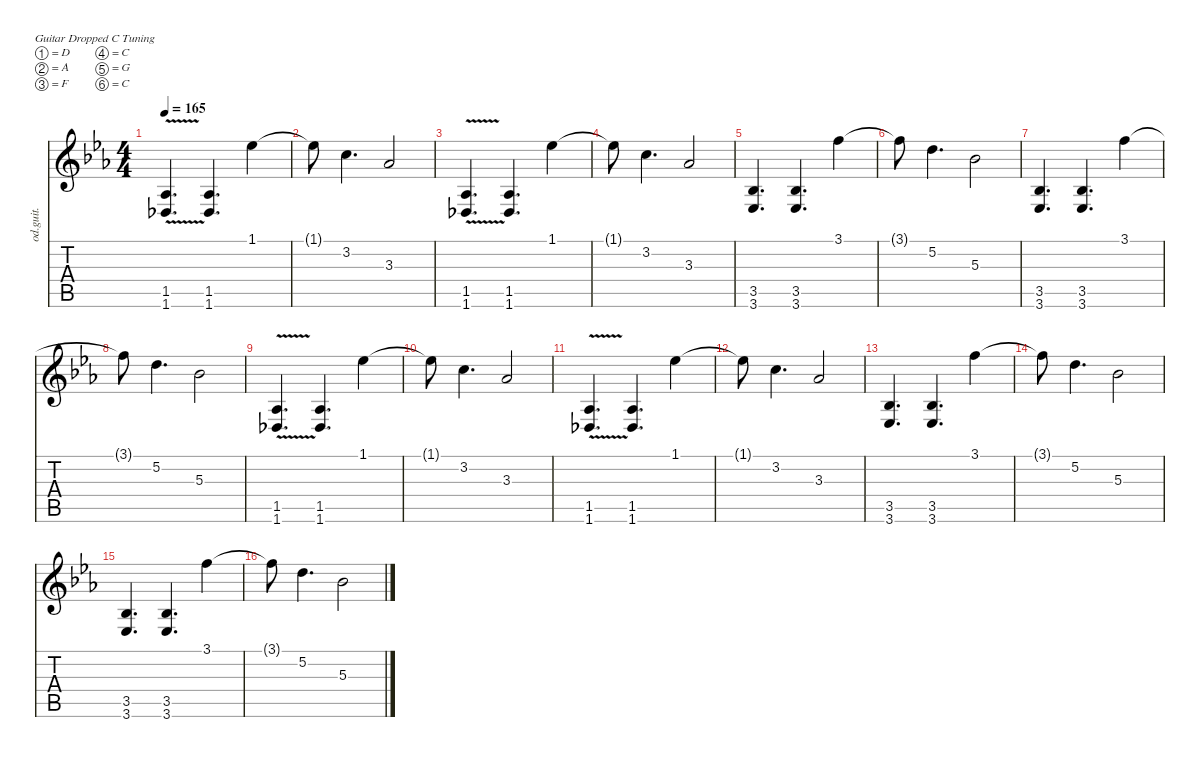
\defaultSystemsLayout 4
\hideDynamics
\bracketExtendMode nobrackets
\track ("Overdriven Guitar" "od.guit.") {instrument distortionguitar}
\staff {score tabs}
\tuning (D4 A3 F3 C3 G2 C2)
\ts (4 4)
\beaming (8 2 2 2 2)
\tempo 165
\clef g2
\ks cminor
(1.6{acc b} 1.5{v acc b}).4{d dy mf beam Up} (1.5{acc b} 1.6{acc b}).4{d beam Up} 1.1{acc b}.4{beam Down} |
1.1{t acc b}.8{beam Down} 3.2{acc forcenatural}.4{d beam Down} 3.3{acc b}.2{beam Up} |
(1.6{acc b} 1.5{v acc b}).4{d beam Up} (1.5{acc b} 1.6{acc b}).4{d beam Up} 1.1{acc b}.4{beam Down} |
1.1{t acc b}.8{beam Down} 3.2{acc forcenatural}.4{d beam Down} 3.3{acc b}.2{beam Up} |
(3.6{acc b} 3.5{acc b}).4{d beam Up} (3.5{acc b} 3.6{acc b}).4{d beam Up} 3.1{acc forcenatural}.4{beam Down} |
3.1{t acc forcenatural}.8{beam Down} 5.2{acc forcenatural}.4{d beam Down} 5.3{acc b}.2{beam Down} |
(3.6{acc b} 3.5{acc b}).4{d beam Up} (3.5{acc b} 3.6{acc b}).4{d beam Up} 3.1{acc forcenatural}.4{beam Down} |
3.1{t acc forcenatural}.8{beam Down} 5.2{acc forcenatural}.4{d beam Down} 5.3{acc b}.2{beam Down} |
(1.6{acc b} 1.5{v acc b}).4{d beam Up} (1.5{acc b} 1.6{acc b}).4{d beam Up} 1.1{acc b}.4{beam Down} |
1.1{t acc b}.8{beam Down} 3.2{acc forcenatural}.4{d beam Down} 3.3{acc b}.2{beam Up} |
(1.6{acc b} 1.5{v acc b}).4{d beam Up} (1.5{acc b} 1.6{acc b}).4{d beam Up} 1.1{acc b}.4{beam Down} |
1.1{t acc b}.8{beam Down} 3.2{acc forcenatural}.4{d beam Down} 3.3{acc b}.2{beam Up} |
(3.6{acc b} 3.5{acc b}).4{d beam Up} (3.5{acc b} 3.6{acc b}).4{d beam Up} 3.1{acc forcenatural}.4{beam Down} |
3.1{t acc forcenatural}.8{beam Down} 5.2{acc forcenatural}.4{d beam Down} 5.3{acc b}.2{beam Down} |
(3.6{acc b} 3.5{acc b}).4{d beam Up} (3.5{acc b} 3.6{acc b}).4{d beam Up} 3.1{acc forcenatural}.4{beam Down} |
3.1{t acc forcenatural}.8{beam Down} 5.2{acc forcenatural}.4{d beam Down} 5.3{acc b}.2{beam Down}
